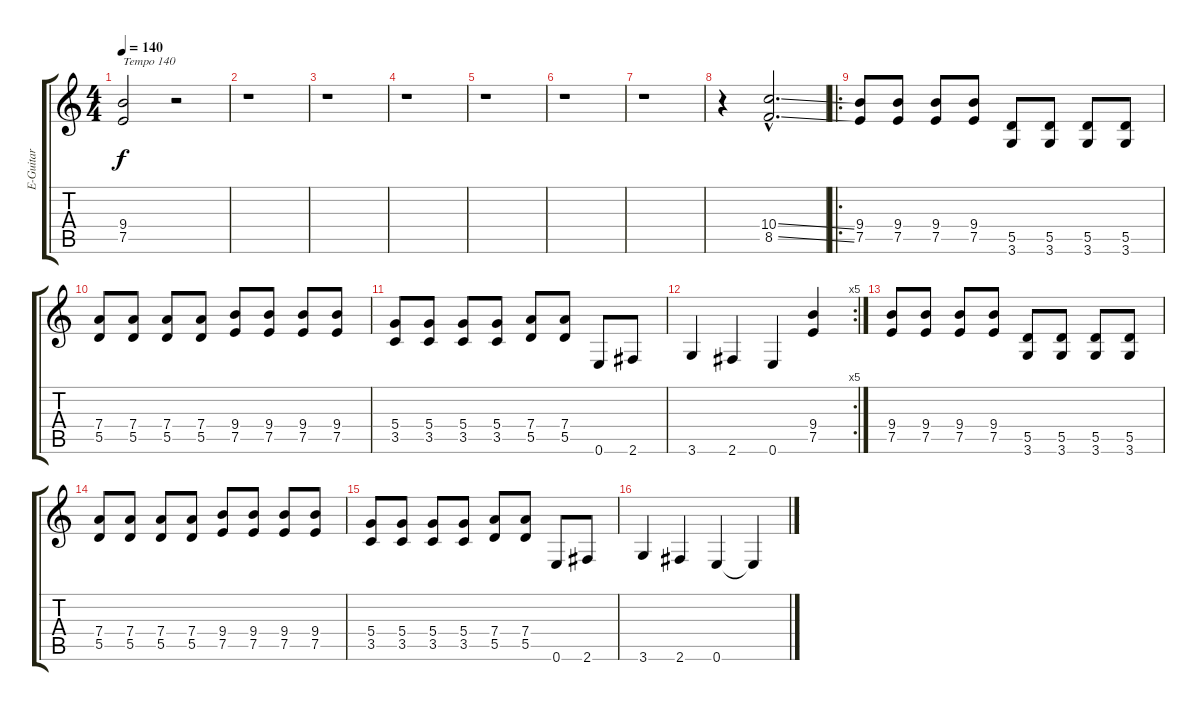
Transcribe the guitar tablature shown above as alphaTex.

\track ("E-Guitar" "E-Guitar") {instrument distortionguitar}
\staff {score tabs}
\tuning (E4 B3 G3 D3 A2 E2) {hide}
\ts (4 4)
\tempo 140
\clef g2
\ks c
(9.4 7.5).2{txt "Tempo 140" dy f} r.2 |
r.1 |
r.1 |
r.1 |
r.1 |
r.1 |
r.1 |
r.4 (10.4{ss hac} 8.5{ss hac}).2{d} |
\ro
(9.4 7.5).8 (9.4 7.5).8 (9.4 7.5).8 (9.4 7.5).8 (5.5 3.6).8 (5.5 3.6).8 (5.5 3.6).8 (5.5 3.6).8 |
(7.4 5.5).8 (7.4 5.5).8 (7.4 5.5).8 (7.4 5.5).8 (9.4 7.5).8 (9.4 7.5).8 (9.4 7.5).8 (9.4 7.5).8 |
(5.4 3.5).8 (5.4 3.5).8 (5.4 3.5).8 (5.4 3.5).8 (7.4 5.5).8 (7.4 5.5).8 0.6.8 2.6.8 |
\rc 5
3.6.4 2.6.4 0.6.4 (9.4 7.5).4 |
(9.4 7.5).8 (9.4 7.5).8 (9.4 7.5).8 (9.4 7.5).8 (5.5 3.6).8 (5.5 3.6).8 (5.5 3.6).8 (5.5 3.6).8 |
(7.4 5.5).8 (7.4 5.5).8 (7.4 5.5).8 (7.4 5.5).8 (9.4 7.5).8 (9.4 7.5).8 (9.4 7.5).8 (9.4 7.5).8 |
(5.4 3.5).8 (5.4 3.5).8 (5.4 3.5).8 (5.4 3.5).8 (7.4 5.5).8 (7.4 5.5).8 0.6.8 2.6.8 |
3.6.4 2.6.4 0.6.4 0.6{t}.4
